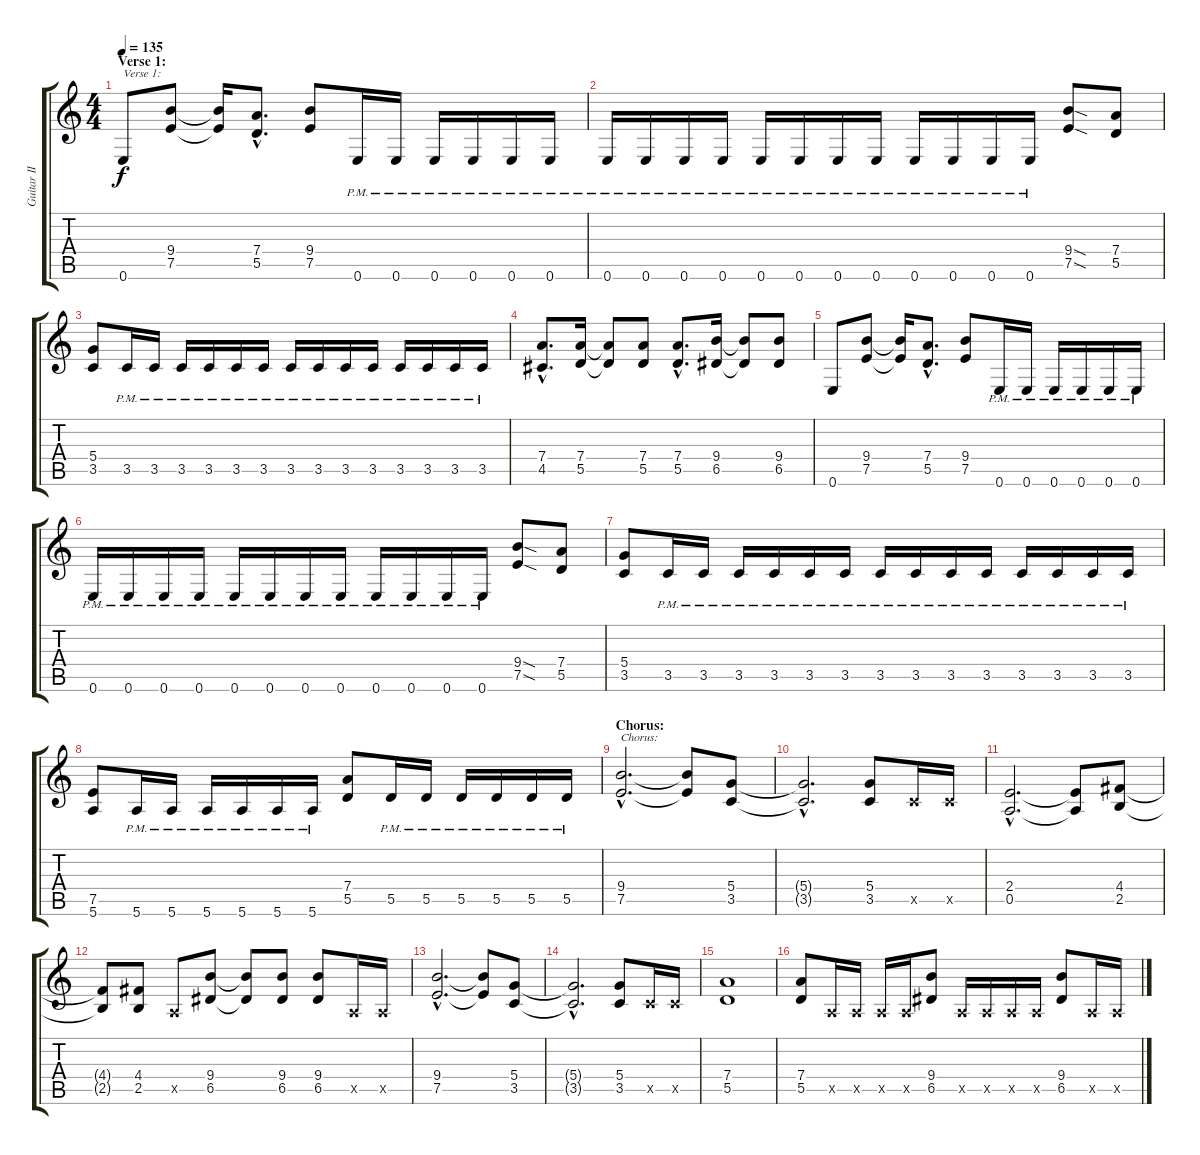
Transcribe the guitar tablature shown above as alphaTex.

\track ("Guitar II" "Guitar II") {instrument distortionguitar}
\staff {score tabs}
\tuning (E4 B3 G3 D3 A2 E2) {hide}
\ts (4 4)
\section ("" "Verse 1:")
\tempo 135
\clef g2
\ks c
0.6.8{txt "Verse 1:" dy f} (9.4 7.5).8 (9.4{t} 7.5{t}).16 (7.4{hac} 5.5{hac}).8{d} (9.4 7.5).8 0.6{pm}.16 0.6{pm}.16 0.6{pm}.16 0.6{pm}.16 0.6{pm}.16 0.6{pm}.16 |
0.6{pm}.16 0.6{pm}.16 0.6{pm}.16 0.6{pm}.16 0.6{pm}.16 0.6{pm}.16 0.6{pm}.16 0.6{pm}.16 0.6{pm}.16 0.6{pm}.16 0.6{pm}.16 0.6{pm}.16 (9.4{sod} 7.5{sod}).8 (7.4 5.5).8 |
(5.4 3.5).8 3.5{pm}.16 3.5{pm}.16 3.5{pm}.16 3.5{pm}.16 3.5{pm}.16 3.5{pm}.16 3.5{pm}.16 3.5{pm}.16 3.5{pm}.16 3.5{pm}.16 3.5{pm}.16 3.5{pm}.16 3.5{pm}.16 3.5{pm}.16 |
(7.4{hac} 4.5{hac}).8{d} (7.4 5.5).16 (7.4{t} 5.5{t}).8 (7.4 5.5).8 (7.4{hac} 5.5{hac}).8{d} (9.4 6.5).16 (9.4{t} 6.5{t}).8 (9.4 6.5).8 |
0.6.8 (9.4 7.5).8 (9.4{t} 7.5{t}).16 (7.4{hac} 5.5{hac}).8{d} (9.4 7.5).8 0.6{pm}.16 0.6{pm}.16 0.6{pm}.16 0.6{pm}.16 0.6{pm}.16 0.6{pm}.16 |
0.6{pm}.16 0.6{pm}.16 0.6{pm}.16 0.6{pm}.16 0.6{pm}.16 0.6{pm}.16 0.6{pm}.16 0.6{pm}.16 0.6{pm}.16 0.6{pm}.16 0.6{pm}.16 0.6{pm}.16 (9.4{sod} 7.5{sod}).8 (7.4 5.5).8 |
(5.4 3.5).8 3.5{pm}.16 3.5{pm}.16 3.5{pm}.16 3.5{pm}.16 3.5{pm}.16 3.5{pm}.16 3.5{pm}.16 3.5{pm}.16 3.5{pm}.16 3.5{pm}.16 3.5{pm}.16 3.5{pm}.16 3.5{pm}.16 3.5{pm}.16 |
(7.5 5.6).8 5.6{pm}.16 5.6{pm}.16 5.6{pm}.16 5.6{pm}.16 5.6{pm}.16 5.6{pm}.16 (7.4 5.5).8 5.5{pm}.16 5.5{pm}.16 5.5{pm}.16 5.5{pm}.16 5.5{pm}.16 5.5{pm}.16 |
\section ("" "Chorus:")
(9.4{hac} 7.5{hac}).2{d txt "Chorus:"} (9.4{t} 7.5{t}).8 (5.4 3.5).8 |
(5.4{hac t} 3.5{hac t}).2{d} (5.4 3.5).8 3.5{x}.16 3.5{x}.16 |
(2.4{hac} 0.5{hac}).2{d} (2.4{t} 0.5{t}).8 (4.4 2.5).8 |
(4.4{t} 2.5{t}).8 (4.4 2.5).8 0.5{x}.8 (9.4 6.5).8 (9.4{t} 6.5{t}).8 (9.4 6.5).8 (9.4 6.5).8 0.5{x}.16 0.5{x}.16 |
(9.4{hac} 7.5{hac}).2{d} (9.4{t} 7.5{t}).8 (5.4 3.5).8 |
(5.4{hac t} 3.5{hac t}).2{d} (5.4 3.5).8 3.5{x}.16 3.5{x}.16 |
(7.4 5.5).1 |
(7.4 5.5).8 0.5{x}.16 0.5{x}.16 0.5{x}.16 0.5{x}.16 (9.4 6.5).8 0.5{x}.16 0.5{x}.16 0.5{x}.16 0.5{x}.16 (9.4 6.5).8 0.5{x}.16 0.5{x}.16
